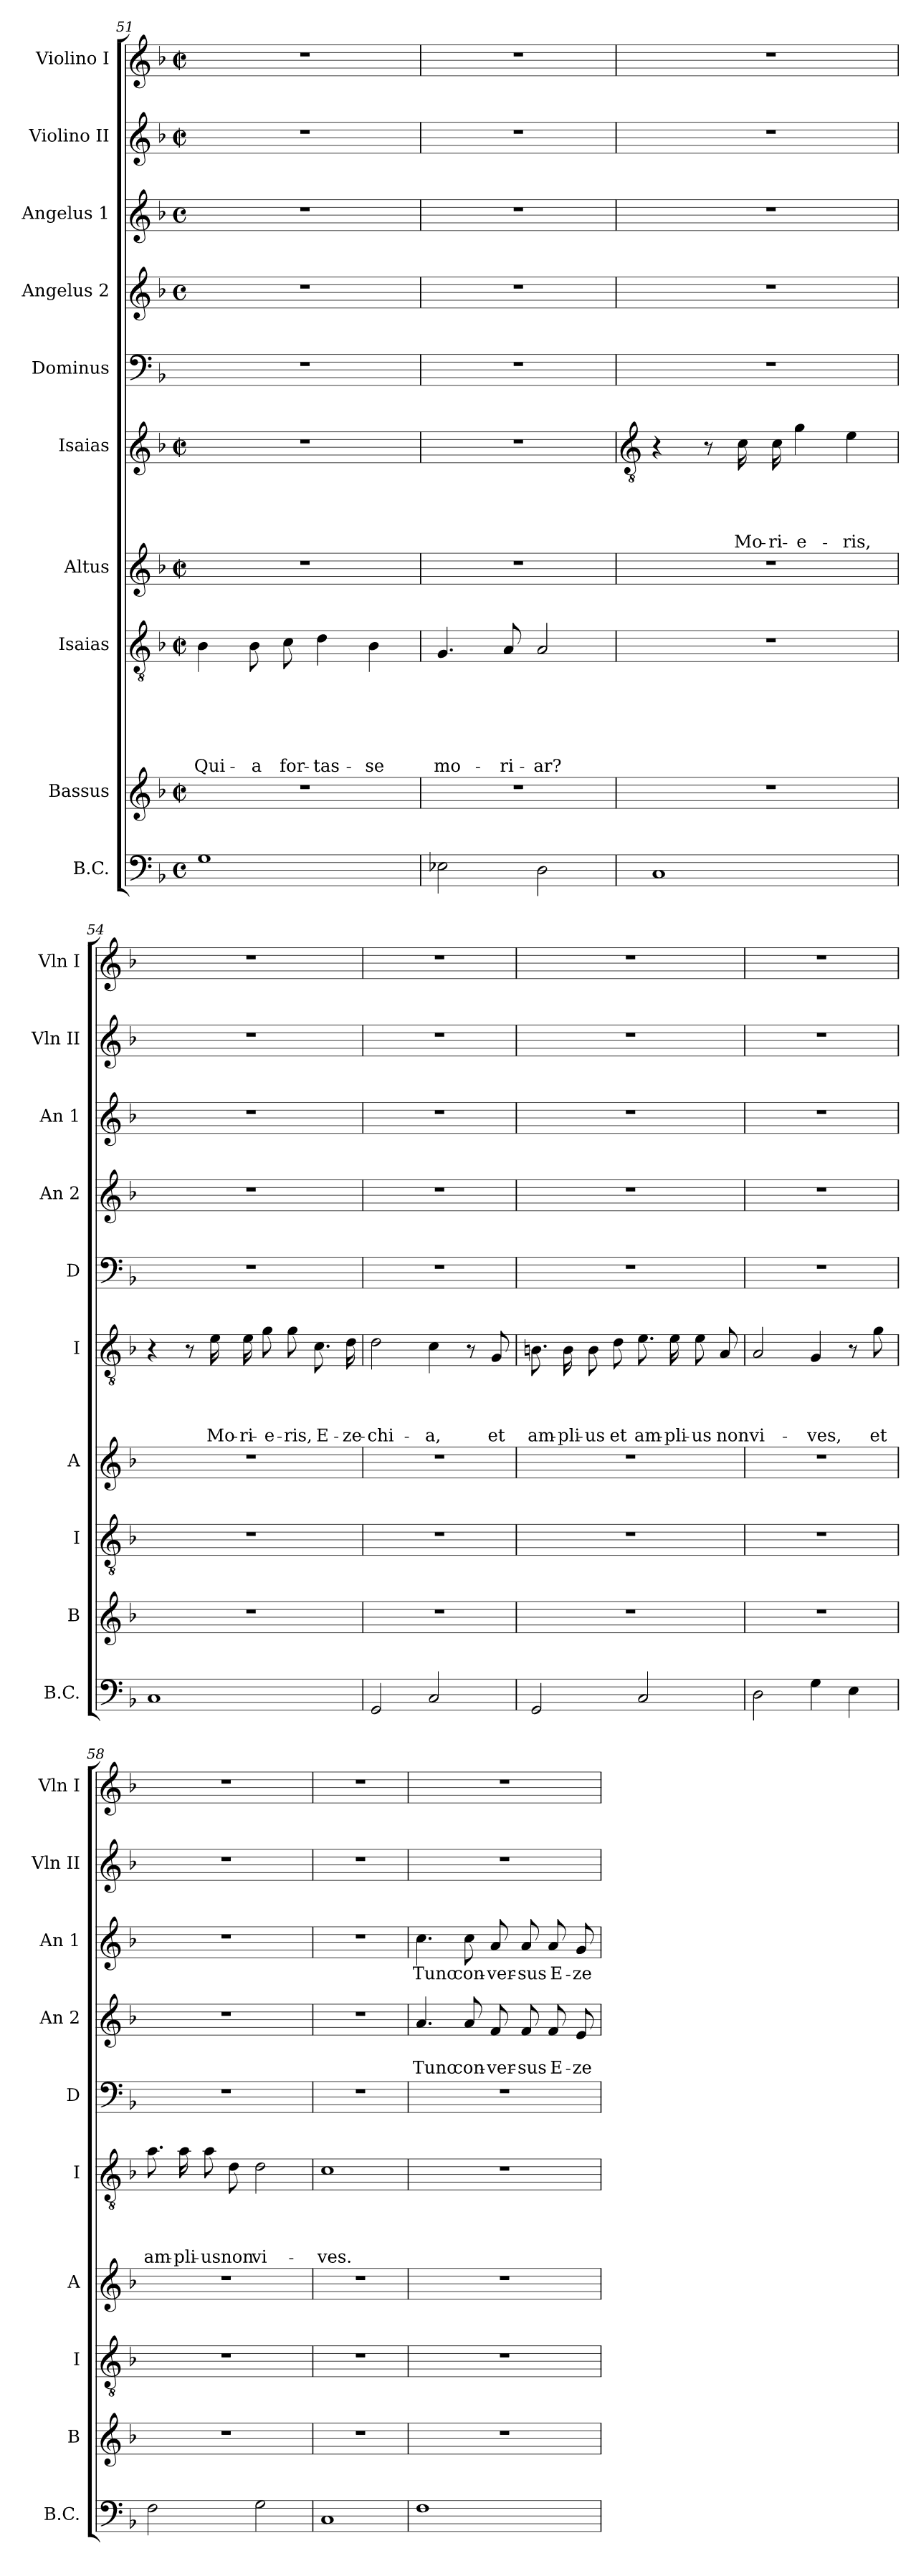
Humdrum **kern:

**kern	**kern	**kern	**text	**text	**text	**text	**text	**text	**kern	**kern	**text	**text	**text	**text	**kern	**kern	**text	**text	**kern	**text	**kern	**kern
*part10	*part9	*part8	*part8	*part8	*part8	*part8	*part8	*part8	*part7	*part6	*part6	*part6	*part6	*part6	*part5	*part4	*part4	*part4	*part3	*part3	*part2	*part1
*staff10	*staff9	*staff8	*staff8	*staff8	*staff8	*staff8	*staff8	*staff8	*staff7	*staff6	*staff6	*staff6	*staff6	*staff6	*staff5	*staff4	*staff4	*staff4	*staff3	*staff3	*staff2	*staff1
*I"B.C.	*I"Bassus	*I"Isaias	*	*	*	*	*	*	*I"Altus	*I"Isaias	*	*	*	*	*I"Dominus	*I"Angelus 2	*	*	*I"Angelus 1	*	*I"Violino II	*I"Violino I
*I'B.C.	*I'B	*I'I	*	*	*	*	*	*	*I'A	*I'I	*	*	*	*	*I'D	*I'An 2	*	*	*I'An 1	*	*I'Vln II	*I'Vln I
*clefF4	*clefG2	*clefGv2	*	*	*	*	*	*	*clefG2	*clefG2	*	*	*	*	*clefF4	*clefG2	*	*	*clefG2	*	*clefG2	*clefG2
*k[b-]	*k[b-]	*k[b-]	*	*	*	*	*	*	*k[b-]	*k[b-]	*	*	*	*	*k[b-]	*k[b-]	*	*	*k[b-]	*	*k[b-]	*k[b-]
*F:	*F:	*F:	*	*	*	*	*	*	*F:	*F:	*	*	*	*	*F:	*F:	*	*	*F:	*	*F:	*F:
*M4/4	*M2/2	*M2/2	*	*	*	*	*	*	*M2/2	*M2/2	*	*	*	*	*	*M4/4	*	*	*M4/4	*	*M2/2	*M2/2
*met(c)	*met(c|)	*met(c|)	*	*	*	*	*	*	*met(c|)	*met(c|)	*	*	*	*	*	*met(c)	*	*	*met(c)	*	*met(c|)	*met(c|)
=51	=51	=51	=51	=51	=51	=51	=51	=51	=51	=51	=51	=51	=51	=51	=51	=51	=51	=51	=51	=51	=51	=51
!	!	!	!	!	!	!	!	!LO:LY:b	!	!	!	!	!	!	!	!	!	!	!	!	!	!
1G	1r	4B-\	.	.	.	.	.	Qui-	1r	1r	.	.	.	.	1r	1r	.	.	1r	.	1r	1r
!	!	!	!	!	!	!	!	!LO:LY:b	!	!	!	!	!	!	!	!	!	!	!	!	!	!
.	.	8B-\	.	.	.	.	.	-a	.	.	.	.	.	.	.	.	.	.	.	.	.	.
!	!	!	!	!	!	!	!	!LO:LY:b	!	!	!	!	!	!	!	!	!	!	!	!	!	!
.	.	8c\	.	.	.	.	.	for-	.	.	.	.	.	.	.	.	.	.	.	.	.	.
!	!	!	!	!	!	!	!	!LO:LY:b	!	!	!	!	!	!	!	!	!	!	!	!	!	!
.	.	4d\	.	.	.	.	.	-tas-	.	.	.	.	.	.	.	.	.	.	.	.	.	.
!	!	!	!	!	!	!	!	!LO:LY:b	!	!	!	!	!	!	!	!	!	!	!	!	!	!
.	.	4B-\	.	.	.	.	.	-se	.	.	.	.	.	.	.	.	.	.	.	.	.	.
=52	=52	=52	=52	=52	=52	=52	=52	=52	=52	=52	=52	=52	=52	=52	=52	=52	=52	=52	=52	=52	=52	=52
!	!	!	!	!	!	!	!	!LO:LY:b	!	!	!	!	!	!	!	!	!	!	!	!	!	!
2E-X\	1r	4.G/	.	.	.	.	.	mo-	1r	1r	.	.	.	.	1r	1r	.	.	1r	.	1r	1r
!	!	!	!	!	!	!	!	!LO:LY:b	!	!	!	!	!	!	!	!	!	!	!	!	!	!
.	.	8A/	.	.	.	.	.	-ri-	.	.	.	.	.	.	.	.	.	.	.	.	.	.
!	!	!	!	!	!	!	!	!LO:LY:b	!	!	!	!	!	!	!	!	!	!	!	!	!	!
2D\	.	2A/	.	.	.	.	.	-ar?	.	.	.	.	.	.	.	.	.	.	.	.	.	.
!!LO:LB:g=z
=53	=53	=53	=53	=53	=53	=53	=53	=53	=53	=53	=53	=53	=53	=53	=53	=53	=53	=53	=53	=53	=53	=53
*	*	*	*	*	*	*	*	*	*	*clefGv2	*	*	*	*	*	*	*	*	*	*	*	*
1C	1r	1r	.	.	.	.	.	.	1r	4r	.	.	.	.	1r	1r	.	.	1r	.	1r	1r
.	.	.	.	.	.	.	.	.	.	8r	.	.	.	.	.	.	.	.	.	.	.	.
!	!	!	!	!	!	!	!	!	!	!	!	!	!	!LO:LY:b	!	!	!	!	!	!	!	!
.	.	.	.	.	.	.	.	.	.	16c\	.	.	.	Mo-	.	.	.	.	.	.	.	.
!	!	!	!	!	!	!	!	!	!	!	!	!	!	!LO:LY:b:rj	!	!	!	!	!	!	!	!
.	.	.	.	.	.	.	.	.	.	16c\	.	.	.	-ri-	.	.	.	.	.	.	.	.
!	!	!	!	!	!	!	!	!	!	!	!	!	!	!LO:LY:b	!	!	!	!	!	!	!	!
.	.	.	.	.	.	.	.	.	.	4g\	.	.	.	-e-	.	.	.	.	.	.	.	.
!	!	!	!	!	!	!	!	!	!	!	!	!	!	!LO:LY:b	!	!	!	!	!	!	!	!
.	.	.	.	.	.	.	.	.	.	4e\	.	.	.	-ris,	.	.	.	.	.	.	.	.
=54	=54	=54	=54	=54	=54	=54	=54	=54	=54	=54	=54	=54	=54	=54	=54	=54	=54	=54	=54	=54	=54	=54
1C	1r	1r	.	.	.	.	.	.	1r	4r	.	.	.	.	1r	1r	.	.	1r	.	1r	1r
.	.	.	.	.	.	.	.	.	.	8r	.	.	.	.	.	.	.	.	.	.	.	.
!	!	!	!	!	!	!	!	!	!	!	!	!	!	!LO:LY:b	!	!	!	!	!	!	!	!
.	.	.	.	.	.	.	.	.	.	16e\	.	.	.	Mo-	.	.	.	.	.	.	.	.
!	!	!	!	!	!	!	!	!	!	!	!	!	!	!LO:LY:b:rj	!	!	!	!	!	!	!	!
.	.	.	.	.	.	.	.	.	.	16e\	.	.	.	-ri-	.	.	.	.	.	.	.	.
!	!	!	!	!	!	!	!	!	!	!	!	!	!	!LO:LY:b	!	!	!	!	!	!	!	!
.	.	.	.	.	.	.	.	.	.	8g\	.	.	.	-e-	.	.	.	.	.	.	.	.
!	!	!	!	!	!	!	!	!	!	!	!	!	!	!LO:LY:b	!	!	!	!	!	!	!	!
.	.	.	.	.	.	.	.	.	.	8g\	.	.	.	-ris,	.	.	.	.	.	.	.	.
!	!	!	!	!	!	!	!	!	!	!	!	!	!	!LO:LY:b	!	!	!	!	!	!	!	!
.	.	.	.	.	.	.	.	.	.	8.c\	.	.	.	E-	.	.	.	.	.	.	.	.
!	!	!	!	!	!	!	!	!	!	!	!	!	!	!LO:LY:b	!	!	!	!	!	!	!	!
.	.	.	.	.	.	.	.	.	.	16d\	.	.	.	-ze-	.	.	.	.	.	.	.	.
=55	=55	=55	=55	=55	=55	=55	=55	=55	=55	=55	=55	=55	=55	=55	=55	=55	=55	=55	=55	=55	=55	=55
!	!	!	!	!	!	!	!	!	!	!	!	!	!	!LO:LY:b	!	!	!	!	!	!	!	!
2GG/	1r	1r	.	.	.	.	.	.	1r	2d\	.	.	.	-chi-	1r	1r	.	.	1r	.	1r	1r
!	!	!	!	!	!	!	!	!	!	!	!	!	!	!LO:LY:b	!	!	!	!	!	!	!	!
2C/	.	.	.	.	.	.	.	.	.	4c\	.	.	.	-a,	.	.	.	.	.	.	.	.
.	.	.	.	.	.	.	.	.	.	8r	.	.	.	.	.	.	.	.	.	.	.	.
!	!	!	!	!	!	!	!	!	!	!	!	!	!	!LO:LY:b	!	!	!	!	!	!	!	!
.	.	.	.	.	.	.	.	.	.	8G/	.	.	.	et	.	.	.	.	.	.	.	.
!!LO:LB:g=z
=56	=56	=56	=56	=56	=56	=56	=56	=56	=56	=56	=56	=56	=56	=56	=56	=56	=56	=56	=56	=56	=56	=56
!	!	!	!	!	!	!	!	!	!	!	!	!	!	!LO:LY:b	!	!	!	!	!	!	!	!
2GG/	1r	1r	.	.	.	.	.	.	1r	8.Bn\	.	.	.	am-	1r	1r	.	.	1r	.	1r	1r
!	!	!	!	!	!	!	!	!	!	!	!	!	!	!LO:LY:b	!	!	!	!	!	!	!	!
.	.	.	.	.	.	.	.	.	.	16B\	.	.	.	-pli-	.	.	.	.	.	.	.	.
!	!	!	!	!	!	!	!	!	!	!	!	!	!	!LO:LY:b	!	!	!	!	!	!	!	!
.	.	.	.	.	.	.	.	.	.	8B\	.	.	.	-us	.	.	.	.	.	.	.	.
!	!	!	!	!	!	!	!	!	!	!	!	!	!	!LO:LY:b	!	!	!	!	!	!	!	!
.	.	.	.	.	.	.	.	.	.	8d\	.	.	.	et	.	.	.	.	.	.	.	.
!	!	!	!	!	!	!	!	!	!	!	!	!	!	!LO:LY:b	!	!	!	!	!	!	!	!
2C/	.	.	.	.	.	.	.	.	.	8.e\	.	.	.	am-	.	.	.	.	.	.	.	.
!	!	!	!	!	!	!	!	!	!	!	!	!	!	!LO:LY:b	!	!	!	!	!	!	!	!
.	.	.	.	.	.	.	.	.	.	16e\	.	.	.	-pli-	.	.	.	.	.	.	.	.
!	!	!	!	!	!	!	!	!	!	!	!	!	!	!LO:LY:b	!	!	!	!	!	!	!	!
.	.	.	.	.	.	.	.	.	.	8e\	.	.	.	-us	.	.	.	.	.	.	.	.
!	!	!	!	!	!	!	!	!	!	!	!	!	!	!LO:LY:b	!	!	!	!	!	!	!	!
.	.	.	.	.	.	.	.	.	.	8A/	.	.	.	non	.	.	.	.	.	.	.	.
=57	=57	=57	=57	=57	=57	=57	=57	=57	=57	=57	=57	=57	=57	=57	=57	=57	=57	=57	=57	=57	=57	=57
!	!	!	!	!	!	!	!	!	!	!	!	!	!	!LO:LY:b	!	!	!	!	!	!	!	!
2D\	1r	1r	.	.	.	.	.	.	1r	2A/	.	.	.	vi-	1r	1r	.	.	1r	.	1r	1r
!	!	!	!	!	!	!	!	!	!	!	!	!	!	!LO:LY:b	!	!	!	!	!	!	!	!
4G\	.	.	.	.	.	.	.	.	.	4G/	.	.	.	-ves,	.	.	.	.	.	.	.	.
4E\	.	.	.	.	.	.	.	.	.	8r	.	.	.	.	.	.	.	.	.	.	.	.
!	!	!	!	!	!	!	!	!	!	!	!	!	!	!LO:LY:b	!	!	!	!	!	!	!	!
.	.	.	.	.	.	.	.	.	.	8g\	.	.	.	et	.	.	.	.	.	.	.	.
=58	=58	=58	=58	=58	=58	=58	=58	=58	=58	=58	=58	=58	=58	=58	=58	=58	=58	=58	=58	=58	=58	=58
!	!	!	!	!	!	!	!	!	!	!	!	!	!	!LO:LY:b	!	!	!	!	!	!	!	!
2F\	1r	1r	.	.	.	.	.	.	1r	8.a\	.	.	.	am-	1r	1r	.	.	1r	.	1r	1r
!	!	!	!	!	!	!	!	!	!	!	!	!	!	!LO:LY:b	!	!	!	!	!	!	!	!
.	.	.	.	.	.	.	.	.	.	16a\	.	.	.	-pli-	.	.	.	.	.	.	.	.
!	!	!	!	!	!	!	!	!	!	!	!	!	!	!LO:LY:b	!	!	!	!	!	!	!	!
.	.	.	.	.	.	.	.	.	.	8a\	.	.	.	-us	.	.	.	.	.	.	.	.
!	!	!	!	!	!	!	!	!	!	!	!	!	!	!LO:LY:b	!	!	!	!	!	!	!	!
.	.	.	.	.	.	.	.	.	.	8d\	.	.	.	non	.	.	.	.	.	.	.	.
!	!	!	!	!	!	!	!	!	!	!	!	!	!	!LO:LY:b	!	!	!	!	!	!	!	!
2G\	.	.	.	.	.	.	.	.	.	2d\	.	.	.	vi-	.	.	.	.	.	.	.	.
=59	=59	=59	=59	=59	=59	=59	=59	=59	=59	=59	=59	=59	=59	=59	=59	=59	=59	=59	=59	=59	=59	=59
!	!	!	!	!	!	!	!	!	!	!	!	!	!	!LO:LY:b	!	!	!	!	!	!	!	!
1C	1r	1r	.	.	.	.	.	.	1r	1c	.	.	.	-ves.	1r	1r	.	.	1r	.	1r	1r
!!LO:LB:g=z
=60	=60	=60	=60	=60	=60	=60	=60	=60	=60	=60	=60	=60	=60	=60	=60	=60	=60	=60	=60	=60	=60	=60
!	!	!	!	!	!	!	!	!	!	!	!	!	!	!	!	!	!	!LO:LY:b	!	!LO:LY:b	!	!
1F	1r	1r	.	.	.	.	.	.	1r	1r	.	.	.	.	1r	4.a/	.	Tunc	4.cc\	Tunc	1r	1r
!	!	!	!	!	!	!	!	!	!	!	!	!	!	!	!	!	!	!LO:LY:b	!	!LO:LY:b	!	!
.	.	.	.	.	.	.	.	.	.	.	.	.	.	.	.	8a/	.	con-	8cc\	con-	.	.
!	!	!	!	!	!	!	!	!	!	!	!	!	!	!	!	!	!	!LO:LY:b	!	!LO:LY:b	!	!
.	.	.	.	.	.	.	.	.	.	.	.	.	.	.	.	8f/	.	-ver-	8a/	-ver-	.	.
!	!	!	!	!	!	!	!	!	!	!	!	!	!	!	!	!	!	!LO:LY:b	!	!LO:LY:b	!	!
.	.	.	.	.	.	.	.	.	.	.	.	.	.	.	.	8f/	.	-sus	8a/	-sus	.	.
!	!	!	!	!	!	!	!	!	!	!	!	!	!	!	!	!	!	!LO:LY:b	!	!LO:LY:b	!	!
.	.	.	.	.	.	.	.	.	.	.	.	.	.	.	.	8f/	.	E-	8a/	E-	.	.
!	!	!	!	!	!	!	!	!	!	!	!	!	!	!	!	!	!	!LO:LY:b	!	!LO:LY:b	!	!
.	.	.	.	.	.	.	.	.	.	.	.	.	.	.	.	8e/	.	-ze-	8g/	-ze-	.	.
=	=	=	=	=	=	=	=	=	=	=	=	=	=	=	=	=	=	=	=	=	=	=
*-	*-	*-	*-	*-	*-	*-	*-	*-	*-	*-	*-	*-	*-	*-	*-	*-	*-	*-	*-	*-	*-	*-
